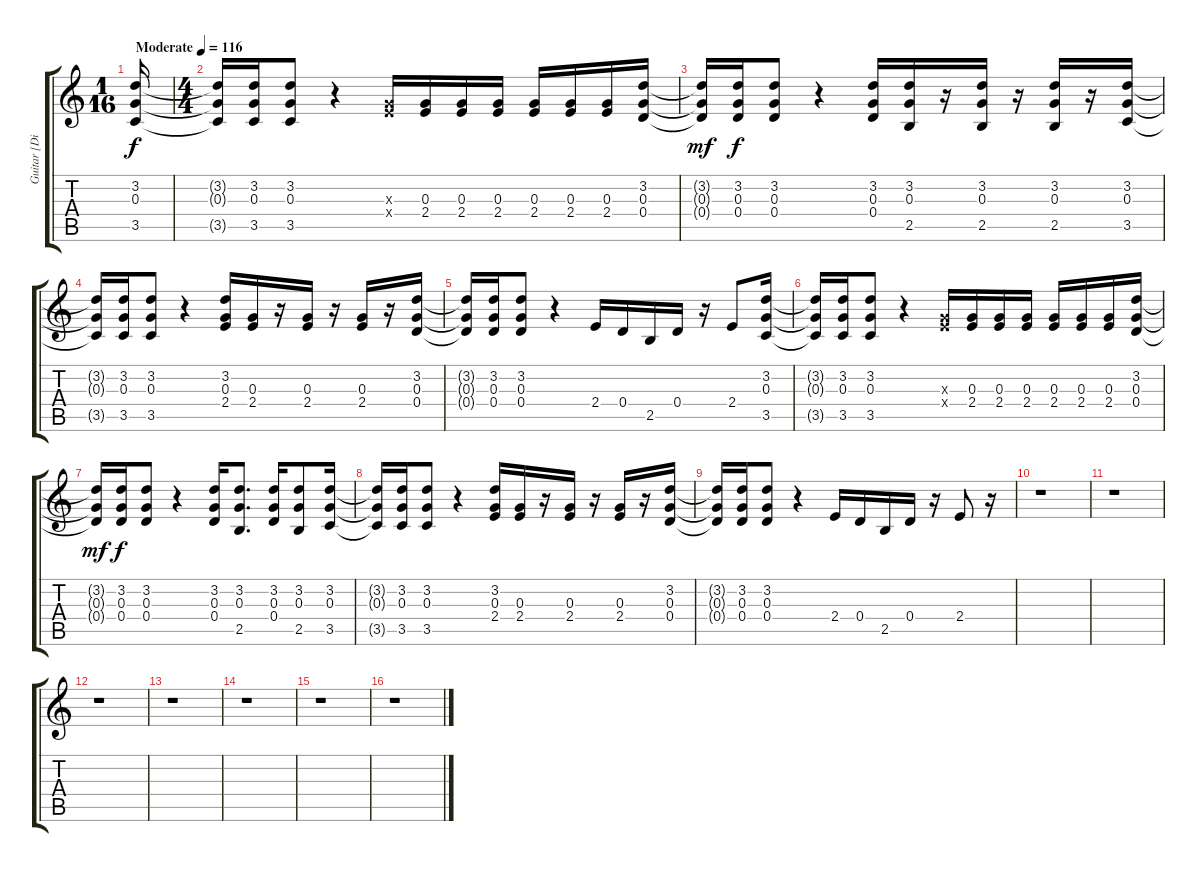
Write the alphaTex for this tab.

\track ("Guitar [Distortion] (Si)" "Guitar [Di") {instrument distortionguitar}
\staff {score tabs}
\tuning (E4 B3 G3 D3 A2 D2) {hide}
\ts (1 16)
\tempo (116 "Moderate")
\clef g2
\ks c
(3.2 0.3 3.5).16{dy f instrument distortionguitar} |
\ts (4 4)
(3.2{t} 0.3{t} 3.5{t}).16 (3.2 0.3 3.5).16 (3.2 0.3 3.5).8 r.4 (0.3{x} 2.4{x}).16 (0.3 2.4).16 (0.3 2.4).16 (0.3 2.4).16 (0.3 2.4).16 (0.3 2.4).16 (0.3 2.4).16 (3.2 0.3 0.4).16 |
(3.2{t} 0.3{t} 0.4{t}).16{dy mf} (3.2 0.3 0.4).16{dy f} (3.2 0.3 0.4).8 r.4 (3.2 0.3 0.4).16 (3.2 0.3 2.5).16 r.16 (3.2 0.3 2.5).16 r.16 (3.2 0.3 2.5).16 r.16 (3.2 0.3 3.5).16 |
(3.2{t} 0.3{t} 3.5{t}).16 (3.2 0.3 3.5).16 (3.2 0.3 3.5).8 r.4 (3.2 0.3 2.4).16 (0.3 2.4).16 r.16 (0.3 2.4).16 r.16 (0.3 2.4).16 r.16 (3.2 0.3 0.4).16 |
(3.2{t} 0.3{t} 0.4{t}).16 (3.2 0.3 0.4).16 (3.2 0.3 0.4).8 r.4 2.4.16 0.4.16 2.5.16 0.4.16 r.16 2.4.8 (3.2 0.3 3.5).16 |
(3.2{t} 0.3{t} 3.5{t}).16 (3.2 0.3 3.5).16 (3.2 0.3 3.5).8 r.4 (0.3{x} 2.4{x}).16 (0.3 2.4).16 (0.3 2.4).16 (0.3 2.4).16 (0.3 2.4).16 (0.3 2.4).16 (0.3 2.4).16 (3.2 0.3 0.4).16 |
(3.2{t} 0.3{t} 0.4{t}).16{dy mf} (3.2 0.3 0.4).16{dy f} (3.2 0.3 0.4).8 r.4 (3.2 0.3 0.4).16 (3.2 0.3 2.5).8{d} (3.2 0.3 0.4).16 (3.2 0.3 2.5).8 (3.2 0.3 3.5).16 |
(3.2{t} 0.3{t} 3.5{t}).16 (3.2 0.3 3.5).16 (3.2 0.3 3.5).8 r.4 (3.2 0.3 2.4).16 (0.3 2.4).16 r.16 (0.3 2.4).16 r.16 (0.3 2.4).16 r.16 (3.2 0.3 0.4).16 |
(3.2{t} 0.3{t} 0.4{t}).16 (3.2 0.3 0.4).16 (3.2 0.3 0.4).8 r.4 2.4.16 0.4.16 2.5.16 0.4.16 r.16 2.4.8 r.16 |
r.1 |
r.1 |
r.1 |
r.1 |
r.1 |
r.1 |
r.1
